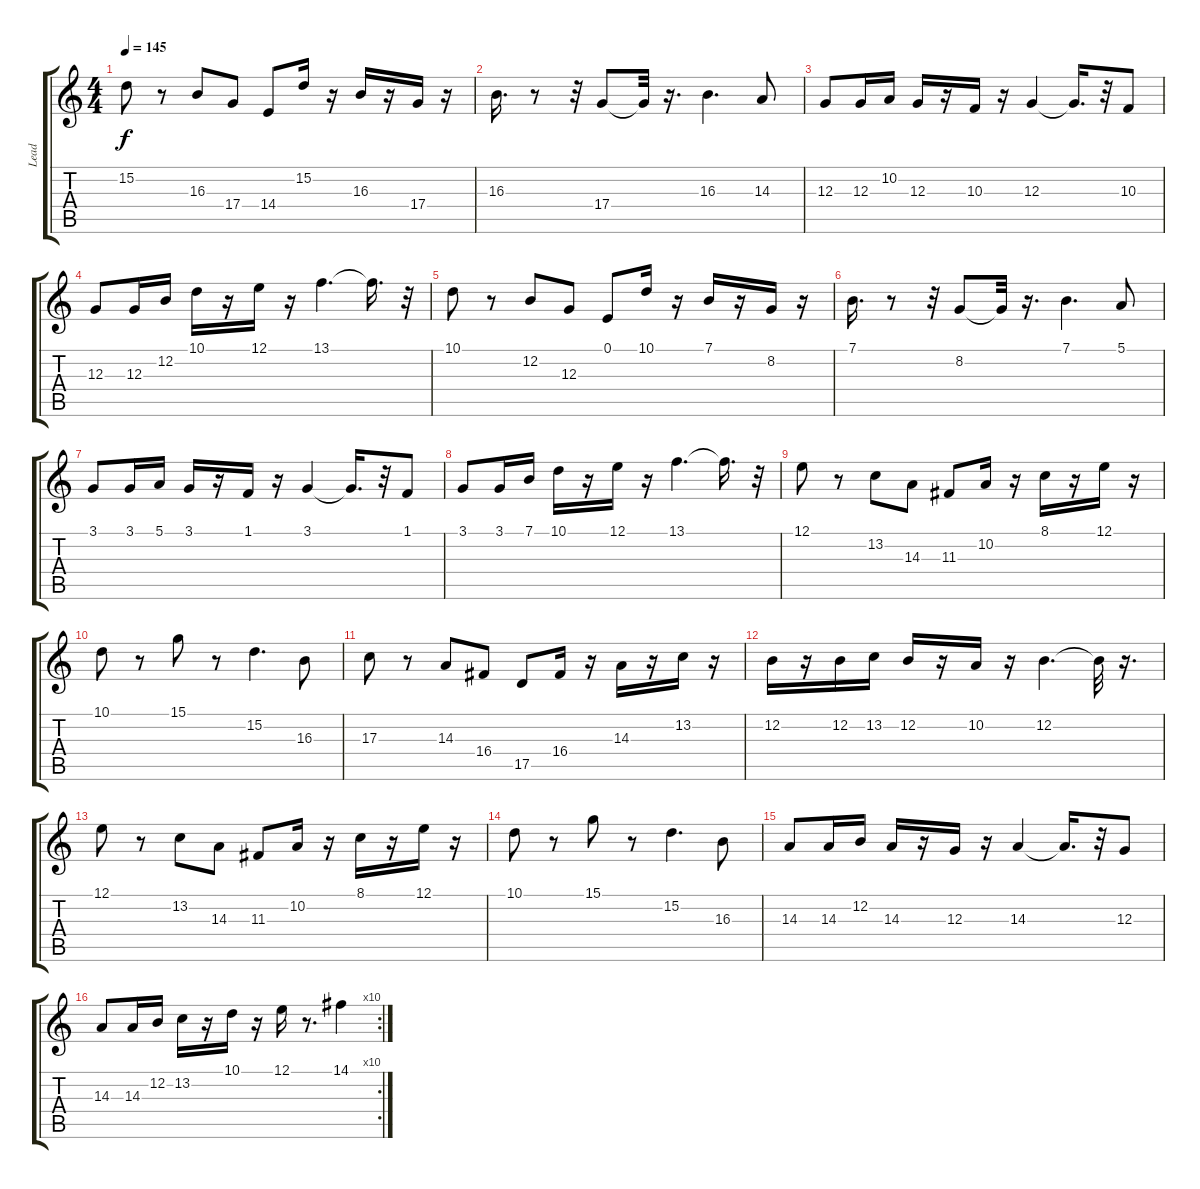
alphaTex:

\track ("Lead" "Lead") {instrument trumpet}
\staff {score tabs}
\tuning (E4 B3 G3 D3 A2 E2) {hide}
\ts (4 4)
\tempo 145
\clef g2
\ks c
15.2.8{dy f} r.8 16.3.8 17.4.8 14.4.8 15.2.16 r.16 16.3.16 r.16 17.4.16 r.16 |
16.3.16{d} r.8 r.32 17.4.8 17.4{t}.32 r.16{d} 16.3.4{d} 14.3.8 |
12.3.8 12.3.16 10.2.16 12.3.16 r.16 10.3.16 r.16 12.3.4 12.3{t}.16{d} r.32 10.3.8 |
12.3.8 12.3.16 12.2.16 10.1.16 r.16 12.1.16 r.16 13.1.4{d} 13.1{t}.16{d} r.32 |
10.1.8 r.8 12.2.8 12.3.8 0.1.8 10.1.16 r.16 7.1.16 r.16 8.2.16 r.16 |
7.1.16{d} r.8 r.32 8.2.8 8.2{t}.32 r.16{d} 7.1.4{d} 5.1.8 |
3.1.8 3.1.16 5.1.16 3.1.16 r.16 1.1.16 r.16 3.1.4 3.1{t}.16{d} r.32 1.1.8 |
3.1.8 3.1.16 7.1.16 10.1.16 r.16 12.1.16 r.16 13.1.4{d} 13.1{t}.16{d} r.32 |
12.1.8 r.8 13.2.8 14.3.8 11.3.8 10.2.16 r.16 8.1.16 r.16 12.1.16 r.16 |
10.1.8 r.8 15.1.8 r.8 15.2.4{d} 16.3.8 |
17.3.8 r.8 14.3.8 16.4.8 17.5.8 16.4.16 r.16 14.3.16 r.16 13.2.16 r.16 |
12.2.16 r.16 12.2.16 13.2.16 12.2.16 r.16 10.2.16 r.16 12.2.4{d} 12.2{t}.32 r.16{d} |
12.1.8 r.8 13.2.8 14.3.8 11.3.8 10.2.16 r.16 8.1.16 r.16 12.1.16 r.16 |
10.1.8 r.8 15.1.8 r.8 15.2.4{d} 16.3.8 |
14.3.8 14.3.16 12.2.16 14.3.16 r.16 12.3.16 r.16 14.3.4 14.3{t}.16{d} r.32 12.3.8 |
\rc 10
14.3.8 14.3.16 12.2.16 13.2.16 r.16 10.1.16 r.16 12.1.16 r.8{d} 14.1.4
